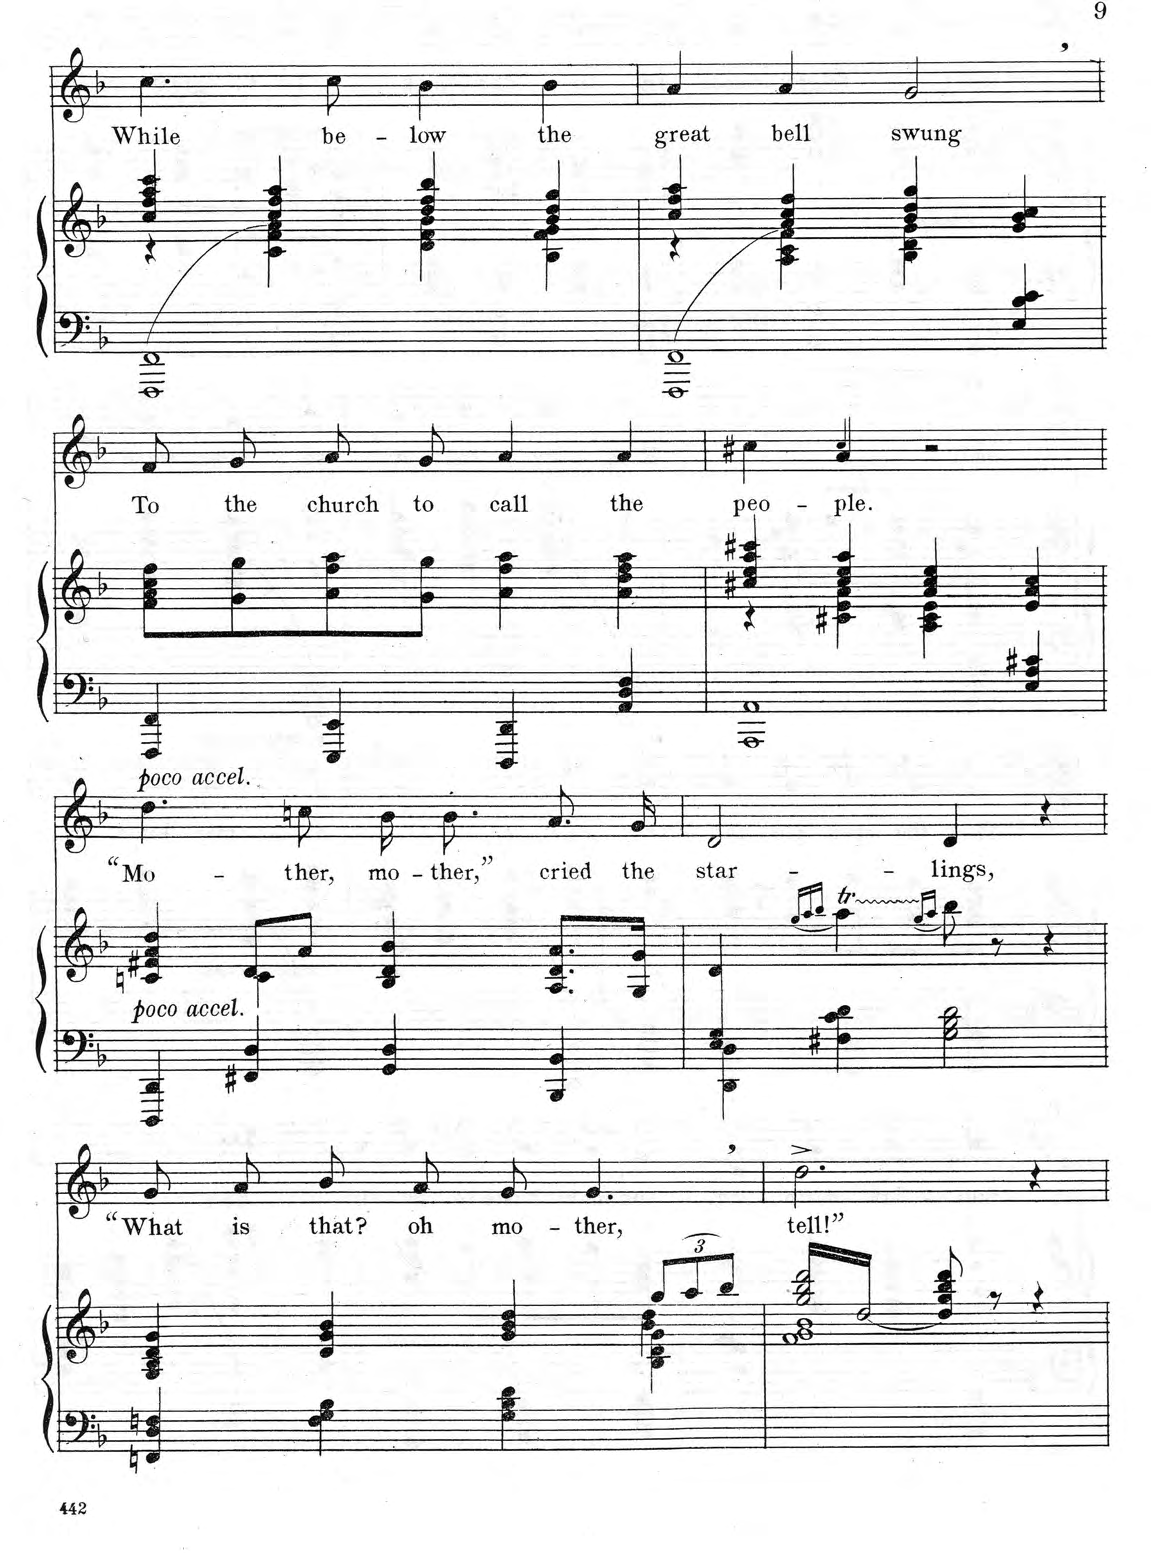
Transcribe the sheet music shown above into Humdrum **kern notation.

**kern	**kern	**kern	**text
*part2	*part2	*part1	*part1
*staff3	*staff2	*staff1	*staff1
*I"Piano	*	*I"Voice	*
*I'Pno	*	*	*
*clefF4	*clefG2	*clefG2	*
*k[b-]	*k[b-]	*k[b-]	*
*M4/4	*M4/4	*M4/4	*
*met(c)	*met(c)	*met(c)	*
=7	=7	=7	=7
*	*^	*	*
(>1FFF 1FF	4cc/ 4ff/ 4aa/ 4ccc/	4r	4.cc\	While
.	4cc/ 4ff/ 4aa/	4c\ 4f\ 4a\	.	.
.	.	.	8cc\	be-
.	4dd/ 4ff/ 4bb-/	4d\ 4f\ 4b-\	4b-\	-low
.	4b-/ 4dd/ 4gg/	4B-\ 4f\ 4g\	4b-\	the
=8	=8	=8	=8	=8
*^	*	*	*	*
4r	(>1FFF 1FF	4cc/ 4ff/ 4aa/	4ryy	4a/	great
2ryy	.	4a/ 4cc/ 4ff/	4A/ 4c/ 4f/)	4a/	bell
.	.	4b-/ 4dd/ 4gg/	4B-/ 4d/ 4g/	2g,/	swung
4E/ 4B-/ 4c/	.	4g/ 4b-/ 4cc/	4ryy	.	.
*v	*v	*	*	*	*
*	*v	*v	*	*
=9	=9	=9	=9
4FFF/ 4FF/	8f\ 8a\ 8cc\ 8ff\L	8f/L	To
.	8g\ 8gg\	8g/J	the
4EEE/ 4EE/	8a\ 8ff\ 8aa\	8a/L	church
.	8g\ 8gg\J	8g/J	to
4DDD/ 4DD/	4a\ 4ff\ 4aa\	4a/	call
4AA/ 4D/ 4F/	4a\ 4dd\ 4ff\ 4aa\	4a/	the
=10	=10	=10	=10
*^	*^	*^	*
4r	1AAA 1AA	4cc#X/ 4ee/ 4aa/ 4ccc#X/	4ryy	4cc#X\	4ryy	peo-
2ryy	.	4cc#/ 4ee/ 4aa/	4c#X/ 4e/ 4a/	4a/	4cc#/	-ple.
.	.	4a/ 4cc#/ 4ee/	4A/ 4c#/ 4e/	2r	2ryy	.
4E/ 4A/ 4c#X/	.	4e/ 4a/ 4cc#/	4ryy	.	.	.
*v	*v	*	*	*v	*v	*
=11	=11	=11	=11	=11
!	!	!	!LO:TX:a:i:t=poco accel.	!
!	!LO:TX:b:i:t=poco accel.	!	!	!
4DDD/ 4DD/	4cn/ 4f#X/ 4a/ 4dd/	4ryy	4.dd\	”Mo-
4FF#X/ 4D/	8d/L	4c\	.	.
.	8a/J	.	8ccn\	-ther,
4GG/ 4D/	4B-/ 4d/ 4b-/	2ryy	16b-\KL	mo-
.	.	.	8.b-\J	-ther,”
4BBB-/ 4BB-/	8.A/ 8.d/ 8.a/L	.	8.a/L	cried
.	16G/ 16g/Jk	.	16g/Jk	the
*	*v	*v	*	*
=12	=12	=12	=12
*^	*	*	*
4E/ 4G/	4DD\ 4D\	4d/	2d/	star-
.	.	16qgg/LL	.	.
.	.	16qaa/	.	.
.	.	16qbb-/JJ	.	.
4F#X\ 4c\ 4d\	4ryy	4aat\)	.	.
.	.	(16qgg/LL	.	.
.	.	16qaa/JJ	.	.
2G\ 2B-\ 2d\	2ryy	8bb-\)	4d/	-lings,
.	.	8r	.	.
.	.	4r	4r	.
*v	*v	*	*	*
=13	=13	=13	=13
*	*^	*	*
*	*	*^	*	*
4FFn/ 4D/ 4Fn/	2.ryy	4G/ 4B-/ 4d/ 4g/	2.ryy	8g/L	”What
.	.	.	.	8a/J	is
4F\ 4G\ 4B-\	.	4d/ 4g/ 4b-/	.	8b-/L	that?
.	.	.	.	8a/J	oh
4G\ 4B-\ 4d\	.	4g/ 4b-/ 4dd/	.	8g/	mo-
.	.	.	.	4.g,/	-ther,
4ryy	12gg/L	4b-\ 4dd\	4B-\ 4d\ 4g\	.	.
.	12aa/	.	.	.	.
.	12bb-/J	.	.	.	.
*	*	*v	*v	*	*
=14	=14	=14	=14	=14
*	*tremolo	*	*	*
1ryy	32gg/ 32bb-/ 32ddd/LLL	1f 1g 1b-	2.dd^\	tell!”
.	[32dd/	.	.	.
.	32gg/ 32bb-/ 32ddd/	.	.	.
.	[32dd/	.	.	.
.	32gg/ 32bb-/ 32ddd/	.	.	.
.	[32dd/	.	.	.
.	32gg/ 32bb-/ 32ddd/	.	.	.
.	[32dd/	.	.	.
.	32gg/ 32bb-/ 32ddd/	.	.	.
.	[32dd/	.	.	.
.	32gg/ 32bb-/ 32ddd/	.	.	.
.	[32dd/	.	.	.
.	32gg/ 32bb-/ 32ddd/	.	.	.
.	[32dd/	.	.	.
.	32gg/ 32bb-/ 32ddd/	.	.	.
.	32dd/JJJ	.	.	.
*	*Xtremolo	*	*	*
.	8dd/] 8gg/ 8bb-/ 8ddd/	.	.	.
.	.	.	.	.
.	.	.	.	.
.	.	.	.	.
.	8r	.	.	.
.	.	.	.	.
.	.	.	.	.
.	.	.	.	.
.	4r	.	4r	.
*	*v	*v	*	*
=	=	=	=
*-	*-	*-	*-
